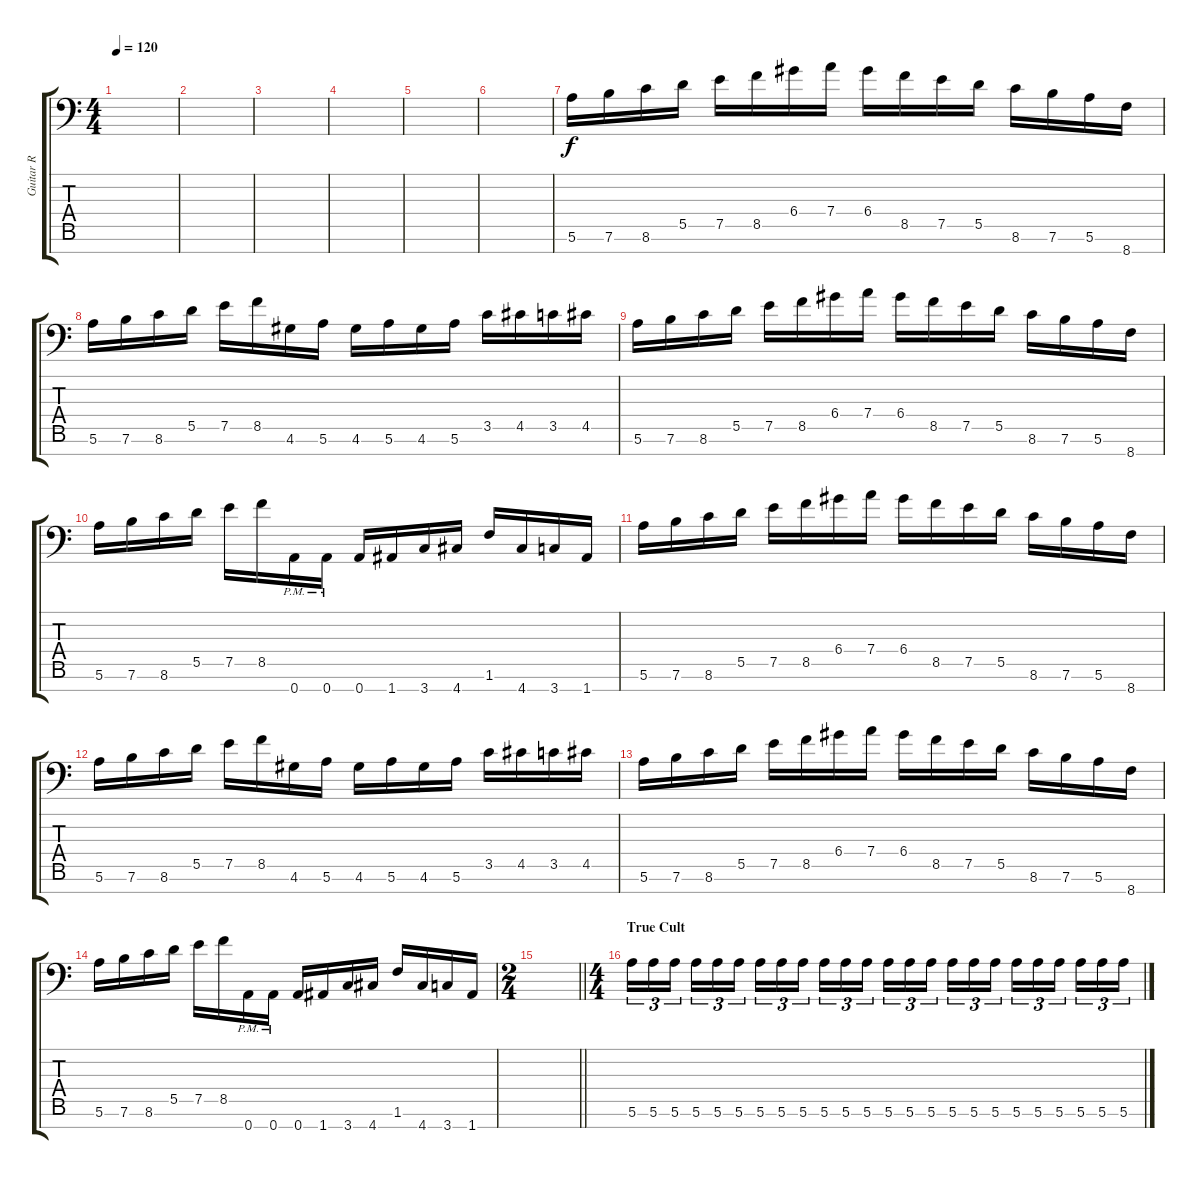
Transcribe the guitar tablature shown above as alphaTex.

\track ("Guitar R" "Guitar R") {instrument overdrivenguitar}
\staff {score tabs}
\tuning (E4 B3 G3 D3 A2 E2 A1) {hide}
\ts (4 4)
\tempo 120
\clef f4
\ks c
|
|
|
|
|
|
5.6.16 7.6.16 8.6.16 5.5.16 7.5.16 8.5.16 6.4.16 7.4.16 6.4.16 8.5.16 7.5.16 5.5.16 8.6.16 7.6.16 5.6.16 8.7.16 |
5.6.16 7.6.16 8.6.16 5.5.16 7.5.16 8.5.16 4.6.16 5.6.16 4.6.16 5.6.16 4.6.16 5.6.16 3.5.16 4.5.16 3.5.16 4.5.16 |
5.6.16 7.6.16 8.6.16 5.5.16 7.5.16 8.5.16 6.4.16 7.4.16 6.4.16 8.5.16 7.5.16 5.5.16 8.6.16 7.6.16 5.6.16 8.7.16 |
5.6.16 7.6.16 8.6.16 5.5.16 7.5.16 8.5.16 0.7{pm}.16 0.7{pm}.16 0.7.16 1.7.16 3.7.16 4.7.16 1.6.16 4.7.16 3.7.16 1.7.16 |
5.6.16 7.6.16 8.6.16 5.5.16 7.5.16 8.5.16 6.4.16 7.4.16 6.4.16 8.5.16 7.5.16 5.5.16 8.6.16 7.6.16 5.6.16 8.7.16 |
5.6.16 7.6.16 8.6.16 5.5.16 7.5.16 8.5.16 4.6.16 5.6.16 4.6.16 5.6.16 4.6.16 5.6.16 3.5.16 4.5.16 3.5.16 4.5.16 |
5.6.16 7.6.16 8.6.16 5.5.16 7.5.16 8.5.16 6.4.16 7.4.16 6.4.16 8.5.16 7.5.16 5.5.16 8.6.16 7.6.16 5.6.16 8.7.16 |
5.6.16 7.6.16 8.6.16 5.5.16 7.5.16 8.5.16 0.7{pm}.16 0.7{pm}.16 0.7.16 1.7.16 3.7.16 4.7.16 1.6.16 4.7.16 3.7.16 1.7.16 |
\ts (2 4)
\barLineRight lightlight
|
\ts (4 4)
\section ("" "True Cult")
5.6.16{tu (3 2)} 5.6.16{tu (3 2)} 5.6.16{tu (3 2) beam splitsecondary} 5.6.16{tu (3 2)} 5.6.16{tu (3 2)} 5.6.16{tu (3 2)} 5.6.16{tu (3 2)} 5.6.16{tu (3 2)} 5.6.16{tu (3 2) beam splitsecondary} 5.6.16{tu (3 2)} 5.6.16{tu (3 2)} 5.6.16{tu (3 2)} 5.6.16{tu (3 2)} 5.6.16{tu (3 2)} 5.6.16{tu (3 2) beam splitsecondary} 5.6.16{tu (3 2)} 5.6.16{tu (3 2)} 5.6.16{tu (3 2)} 5.6.16{tu (3 2)} 5.6.16{tu (3 2)} 5.6.16{tu (3 2) beam splitsecondary} 5.6.16{tu (3 2)} 5.6.16{tu (3 2)} 5.6.16{tu (3 2)}
